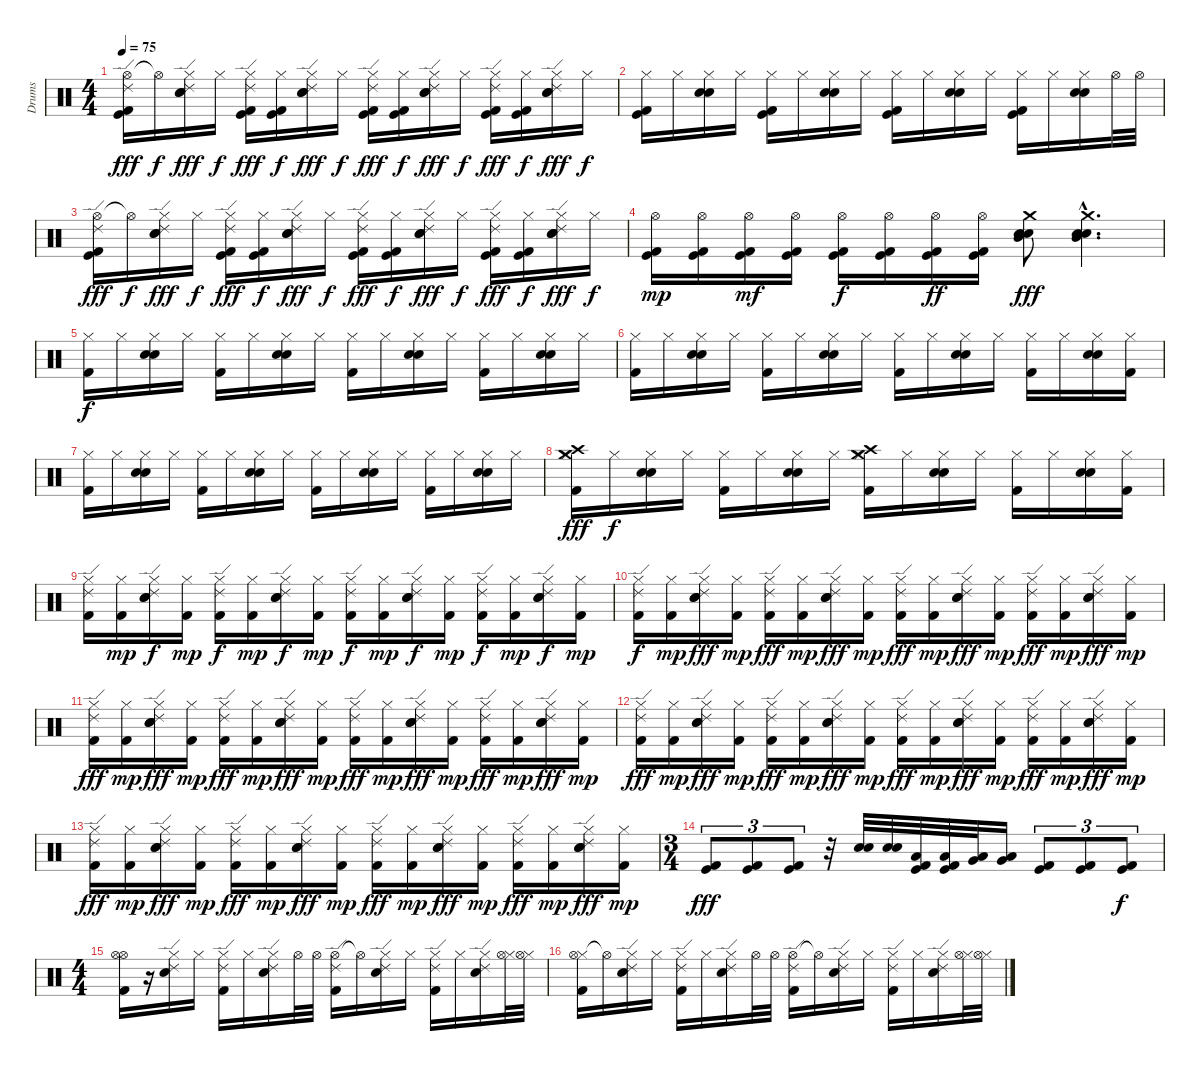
\track ("Drums" "Drums") {instrument percussion}
\staff {score}
\articulation defaults
\ts (4 4)
\tempo 75
\clef neutral
\ks c
("Hi-Hat (open)" "Kick (hit) 2" "Kick (hit)" "Ride (edge) 2").16{dy fff} "Hi-Hat (open)"{t}.16{dy f} ("Hi-Hat (closed)" "Electric Snare (hit)" "Snare (hit) 2" "Ride (edge) 2").16{dy fff} "Hi-Hat (closed)".16{dy f} ("Hi-Hat (closed)" "Kick (hit) 2" "Kick (hit)" "Ride (edge) 2").16{dy fff} ("Hi-Hat (closed)" "Kick (hit) 2" "Kick (hit)").16{dy f} ("Hi-Hat (closed)" "Electric Snare (hit)" "Snare (hit) 2" "Ride (edge) 2").16{dy fff} "Hi-Hat (closed)".16{dy f} ("Hi-Hat (closed)" "Kick (hit) 2" "Kick (hit)" "Ride (edge) 2").16{dy fff} ("Hi-Hat (closed)" "Kick (hit) 2" "Kick (hit)").16{dy f} ("Hi-Hat (closed)" "Electric Snare (hit)" "Snare (hit) 2" "Ride (edge) 2").16{dy fff} "Hi-Hat (closed)".16{dy f} ("Hi-Hat (closed)" "Kick (hit) 2" "Kick (hit)" "Ride (edge) 2").16{dy fff} ("Hi-Hat (closed)" "Kick (hit) 2" "Kick (hit)").16{dy f} ("Hi-Hat (closed)" "Electric Snare (hit)" "Snare (hit) 2" "Ride (edge) 2").16{dy fff} "Hi-Hat (closed)".16{dy f} |
("Hi-Hat (closed)" "Kick (hit) 2" "Kick (hit)").16 "Hi-Hat (closed)".16 ("Hi-Hat (closed)" "Electric Snare (hit)" "Snare (hit) 2").16 "Hi-Hat (closed)".16 ("Hi-Hat (closed)" "Kick (hit) 2" "Kick (hit)").16 "Hi-Hat (closed)".16 ("Hi-Hat (closed)" "Electric Snare (hit)" "Snare (hit) 2").16 "Hi-Hat (closed)".16 ("Hi-Hat (closed)" "Kick (hit) 2" "Kick (hit)").16 "Hi-Hat (closed)".16 ("Hi-Hat (closed)" "Electric Snare (hit)" "Snare (hit) 2").16 "Hi-Hat (closed)".16 ("Hi-Hat (closed)" "Kick (hit) 2" "Kick (hit)").16 "Hi-Hat (closed)".16 ("Hi-Hat (closed)" "Electric Snare (hit)" "Snare (hit) 2").16 "Hi-Hat (open)".32 "Hi-Hat (open)".32 |
("Hi-Hat (open)" "Kick (hit) 2" "Kick (hit)" "Ride (edge) 2").16{dy fff} "Hi-Hat (open)"{t}.16{dy f} ("Hi-Hat (closed)" "Electric Snare (hit)" "Snare (hit) 2" "Ride (edge) 2").16{dy fff} "Hi-Hat (closed)".16{dy f} ("Hi-Hat (closed)" "Kick (hit) 2" "Kick (hit)" "Ride (edge) 2").16{dy fff} ("Hi-Hat (closed)" "Kick (hit) 2" "Kick (hit)").16{dy f} ("Hi-Hat (closed)" "Electric Snare (hit)" "Snare (hit) 2" "Ride (edge) 2").16{dy fff} "Hi-Hat (closed)".16{dy f} ("Hi-Hat (closed)" "Kick (hit) 2" "Kick (hit)" "Ride (edge) 2").16{dy fff} ("Hi-Hat (closed)" "Kick (hit) 2" "Kick (hit)").16{dy f} ("Hi-Hat (closed)" "Electric Snare (hit)" "Snare (hit) 2" "Ride (edge) 2").16{dy fff} "Hi-Hat (closed)".16{dy f} ("Hi-Hat (closed)" "Kick (hit) 2" "Kick (hit)" "Ride (edge) 2").16{dy fff} ("Hi-Hat (closed)" "Kick (hit) 2" "Kick (hit)").16{dy f} ("Hi-Hat (closed)" "Electric Snare (hit)" "Snare (hit) 2" "Ride (edge) 2").16{dy fff} "Hi-Hat (closed)".16{dy f} |
("Hi-Hat (open)" "Kick (hit)" "Kick (hit) 2").16{dy mp} ("Hi-Hat (open)" "Kick (hit)" "Kick (hit) 2").16 ("Hi-Hat (open)" "Kick (hit)" "Kick (hit) 2").16{dy mf} ("Hi-Hat (open)" "Kick (hit)" "Kick (hit) 2").16 ("Hi-Hat (open)" "Kick (hit)" "Kick (hit) 2").16{dy f} ("Hi-Hat (open)" "Kick (hit)" "Kick (hit) 2").16 ("Hi-Hat (open)" "Kick (hit)" "Kick (hit) 2").16{dy ff} ("Hi-Hat (open)" "Kick (hit)" "Kick (hit) 2").16 ("Crash medium (hit)" "Electric Snare (hit)" "Snare (hit) 2" "Mid Tom (hit)").8{dy fff} ("Crash medium (hit)"{hac} "Electric Snare (hit)"{hac} "Snare (hit) 2"{hac} "Mid Tom (hit)"{hac}).4{d} |
("Kick (hit) 2" "Hi-Hat (closed)").16{dy f} "Hi-Hat (closed)".16 ("Electric Snare (hit)" "Snare (hit) 2" "Hi-Hat (closed)").16 "Hi-Hat (closed)".16 ("Kick (hit) 2" "Hi-Hat (closed)").16 "Hi-Hat (closed)".16 ("Electric Snare (hit)" "Snare (hit) 2" "Hi-Hat (closed)").16 "Hi-Hat (closed)".16 ("Kick (hit) 2" "Hi-Hat (closed)").16 "Hi-Hat (closed)".16 ("Electric Snare (hit)" "Snare (hit) 2" "Hi-Hat (closed)").16 "Hi-Hat (closed)".16 ("Kick (hit) 2" "Hi-Hat (closed)").16 "Hi-Hat (closed)".16 ("Electric Snare (hit)" "Snare (hit) 2" "Hi-Hat (closed)").16 "Hi-Hat (closed)".16 |
("Kick (hit) 2" "Hi-Hat (closed)").16 "Hi-Hat (closed)".16 ("Electric Snare (hit)" "Snare (hit) 2" "Hi-Hat (closed)").16 "Hi-Hat (closed)".16 ("Kick (hit) 2" "Hi-Hat (closed)").16 "Hi-Hat (closed)".16 ("Electric Snare (hit)" "Snare (hit) 2" "Hi-Hat (closed)").16 "Hi-Hat (closed)".16 ("Kick (hit) 2" "Hi-Hat (closed)").16 "Hi-Hat (closed)".16 ("Electric Snare (hit)" "Snare (hit) 2" "Hi-Hat (closed)").16 "Hi-Hat (closed)".16 ("Kick (hit) 2" "Hi-Hat (closed)").16 "Hi-Hat (closed)".16 ("Electric Snare (hit)" "Snare (hit) 2" "Hi-Hat (closed)").16 ("Kick (hit) 2" "Hi-Hat (closed)").16 |
("Kick (hit) 2" "Hi-Hat (closed)").16 "Hi-Hat (closed)".16 ("Electric Snare (hit)" "Snare (hit) 2" "Hi-Hat (closed)").16 "Hi-Hat (closed)".16 ("Kick (hit) 2" "Hi-Hat (closed)").16 "Hi-Hat (closed)".16 ("Electric Snare (hit)" "Snare (hit) 2" "Hi-Hat (closed)").16 "Hi-Hat (closed)".16 ("Kick (hit) 2" "Hi-Hat (closed)").16 "Hi-Hat (closed)".16 ("Electric Snare (hit)" "Snare (hit) 2" "Hi-Hat (closed)").16 "Hi-Hat (closed)".16 ("Kick (hit) 2" "Hi-Hat (closed)").16 "Hi-Hat (closed)".16 ("Electric Snare (hit)" "Snare (hit) 2" "Hi-Hat (closed)").16 "Hi-Hat (closed)".16 |
("Crash medium (hit)" "Crash high (hit)" "Kick (hit) 2" "Hi-Hat (closed)").16{dy fff} "Hi-Hat (closed)".16{dy f} ("Electric Snare (hit)" "Snare (hit) 2" "Hi-Hat (closed)").16 "Hi-Hat (closed)".16 ("Kick (hit) 2" "Hi-Hat (closed)").16 "Hi-Hat (closed)".16 ("Electric Snare (hit)" "Snare (hit) 2" "Hi-Hat (closed)").16 "Hi-Hat (closed)".16 ("Crash medium (hit)" "Crash high (hit)" "Kick (hit) 2" "Hi-Hat (closed)").16 "Hi-Hat (closed)".16 ("Electric Snare (hit)" "Snare (hit) 2" "Hi-Hat (closed)").16 "Hi-Hat (closed)".16 ("Kick (hit) 2" "Hi-Hat (closed)").16 "Hi-Hat (closed)".16 ("Electric Snare (hit)" "Snare (hit) 2" "Hi-Hat (closed)").16 ("Kick (hit) 2" "Hi-Hat (closed)").16 |
("Ride (edge) 2" "Kick (hit) 2" "Hi-Hat (closed)").16 ("Kick (hit) 2" "Hi-Hat (closed)").16{dy mp} ("Ride (edge) 2" "Electric Snare (hit)" "Snare (hit) 2" "Hi-Hat (closed)").16{dy f} ("Kick (hit) 2" "Hi-Hat (closed)").16{dy mp} ("Ride (edge) 2" "Kick (hit) 2" "Hi-Hat (closed)").16{dy f} ("Kick (hit) 2" "Hi-Hat (closed)").16{dy mp} ("Ride (edge) 2" "Electric Snare (hit)" "Snare (hit) 2" "Hi-Hat (closed)").16{dy f} ("Kick (hit) 2" "Hi-Hat (closed)").16{dy mp} ("Ride (edge) 2" "Kick (hit) 2" "Hi-Hat (closed)").16{dy f} ("Kick (hit) 2" "Hi-Hat (closed)").16{dy mp} ("Ride (edge) 2" "Electric Snare (hit)" "Snare (hit) 2" "Hi-Hat (closed)").16{dy f} ("Kick (hit) 2" "Hi-Hat (closed)").16{dy mp} ("Ride (edge) 2" "Kick (hit) 2" "Hi-Hat (closed)").16{dy f} ("Kick (hit) 2" "Hi-Hat (closed)").16{dy mp} ("Ride (edge) 2" "Electric Snare (hit)" "Snare (hit) 2" "Hi-Hat (closed)").16{dy f} ("Kick (hit) 2" "Hi-Hat (closed)").16{dy mp} |
("Ride (edge) 2" "Kick (hit) 2" "Hi-Hat (closed)").16{dy f} ("Kick (hit) 2" "Hi-Hat (closed)").16{dy mp} ("Ride (edge) 2" "Electric Snare (hit)" "Snare (hit) 2" "Hi-Hat (closed)").16{dy fff} ("Kick (hit) 2" "Hi-Hat (closed)").16{dy mp} ("Ride (edge) 2" "Kick (hit) 2" "Hi-Hat (closed)").16{dy fff} ("Kick (hit) 2" "Hi-Hat (closed)").16{dy mp} ("Ride (edge) 2" "Electric Snare (hit)" "Snare (hit) 2" "Hi-Hat (closed)").16{dy fff} ("Kick (hit) 2" "Hi-Hat (closed)").16{dy mp} ("Ride (edge) 2" "Kick (hit) 2" "Hi-Hat (closed)").16{dy fff} ("Kick (hit) 2" "Hi-Hat (closed)").16{dy mp} ("Ride (edge) 2" "Electric Snare (hit)" "Snare (hit) 2" "Hi-Hat (closed)").16{dy fff} ("Kick (hit) 2" "Hi-Hat (closed)").16{dy mp} ("Ride (edge) 2" "Kick (hit) 2" "Hi-Hat (closed)").16{dy fff} ("Kick (hit) 2" "Hi-Hat (closed)").16{dy mp} ("Ride (edge) 2" "Electric Snare (hit)" "Snare (hit) 2" "Hi-Hat (closed)").16{dy fff} ("Kick (hit) 2" "Hi-Hat (closed)").16{dy mp} |
("Ride (edge) 2" "Kick (hit) 2" "Hi-Hat (closed)").16{dy fff} ("Kick (hit) 2" "Hi-Hat (closed)").16{dy mp} ("Ride (edge) 2" "Electric Snare (hit)" "Snare (hit) 2" "Hi-Hat (closed)").16{dy fff} ("Kick (hit) 2" "Hi-Hat (closed)").16{dy mp} ("Ride (edge) 2" "Kick (hit) 2" "Hi-Hat (closed)").16{dy fff} ("Kick (hit) 2" "Hi-Hat (closed)").16{dy mp} ("Ride (edge) 2" "Electric Snare (hit)" "Snare (hit) 2" "Hi-Hat (closed)").16{dy fff} ("Kick (hit) 2" "Hi-Hat (closed)").16{dy mp} ("Ride (edge) 2" "Kick (hit) 2" "Hi-Hat (closed)").16{dy fff} ("Kick (hit) 2" "Hi-Hat (closed)").16{dy mp} ("Ride (edge) 2" "Electric Snare (hit)" "Snare (hit) 2" "Hi-Hat (closed)").16{dy fff} ("Kick (hit) 2" "Hi-Hat (closed)").16{dy mp} ("Ride (edge) 2" "Kick (hit) 2" "Hi-Hat (closed)").16{dy fff} ("Kick (hit) 2" "Hi-Hat (closed)").16{dy mp} ("Ride (edge) 2" "Electric Snare (hit)" "Snare (hit) 2" "Hi-Hat (closed)").16{dy fff} ("Kick (hit) 2" "Hi-Hat (closed)").16{dy mp} |
("Ride (edge) 2" "Kick (hit) 2" "Hi-Hat (closed)").16{dy fff} ("Kick (hit) 2" "Hi-Hat (closed)").16{dy mp} ("Ride (edge) 2" "Electric Snare (hit)" "Snare (hit) 2" "Hi-Hat (closed)").16{dy fff} ("Kick (hit) 2" "Hi-Hat (closed)").16{dy mp} ("Ride (edge) 2" "Kick (hit) 2" "Hi-Hat (closed)").16{dy fff} ("Kick (hit) 2" "Hi-Hat (closed)").16{dy mp} ("Ride (edge) 2" "Electric Snare (hit)" "Snare (hit) 2" "Hi-Hat (closed)").16{dy fff} ("Kick (hit) 2" "Hi-Hat (closed)").16{dy mp} ("Ride (edge) 2" "Kick (hit) 2" "Hi-Hat (closed)").16{dy fff} ("Kick (hit) 2" "Hi-Hat (closed)").16{dy mp} ("Ride (edge) 2" "Electric Snare (hit)" "Snare (hit) 2" "Hi-Hat (closed)").16{dy fff} ("Kick (hit) 2" "Hi-Hat (closed)").16{dy mp} ("Ride (edge) 2" "Kick (hit) 2" "Hi-Hat (closed)").16{dy fff} ("Kick (hit) 2" "Hi-Hat (closed)").16{dy mp} ("Ride (edge) 2" "Electric Snare (hit)" "Snare (hit) 2" "Hi-Hat (closed)").16{dy fff} ("Kick (hit) 2" "Hi-Hat (closed)").16{dy mp} |
("Ride (edge) 2" "Kick (hit) 2" "Hi-Hat (closed)").16{dy fff} ("Kick (hit) 2" "Hi-Hat (closed)").16{dy mp} ("Ride (edge) 2" "Electric Snare (hit)" "Snare (hit) 2" "Hi-Hat (closed)").16{dy fff} ("Kick (hit) 2" "Hi-Hat (closed)").16{dy mp} ("Ride (edge) 2" "Kick (hit) 2" "Hi-Hat (closed)").16{dy fff} ("Kick (hit) 2" "Hi-Hat (closed)").16{dy mp} ("Ride (edge) 2" "Electric Snare (hit)" "Snare (hit) 2" "Hi-Hat (closed)").16{dy fff} ("Kick (hit) 2" "Hi-Hat (closed)").16{dy mp} ("Ride (edge) 2" "Kick (hit) 2" "Hi-Hat (closed)").16{dy fff} ("Kick (hit) 2" "Hi-Hat (closed)").16{dy mp} ("Ride (edge) 2" "Electric Snare (hit)" "Snare (hit) 2" "Hi-Hat (closed)").16{dy fff} ("Kick (hit) 2" "Hi-Hat (closed)").16{dy mp} ("Ride (edge) 2" "Kick (hit) 2" "Hi-Hat (closed)").16{dy fff} ("Kick (hit) 2" "Hi-Hat (closed)").16{dy mp} ("Ride (edge) 2" "Electric Snare (hit)" "Snare (hit) 2" "Hi-Hat (closed)").16{dy fff} ("Kick (hit) 2" "Hi-Hat (closed)").16{dy mp} |
\ts (3 4)
("Kick (hit) 2" "Kick (hit)").8{tu (3 2) dy fff} ("Kick (hit) 2" "Kick (hit)").8{tu (3 2)} ("Kick (hit) 2" "Kick (hit)").8{tu (3 2)} r.32 ("Snare (hit) 2" "Electric Snare (hit)").32 ("Snare (hit) 2" "Electric Snare (hit)").32 ("Kick (hit) 2" "Kick (hit)" "Low Tom (hit)").32 ("Kick (hit) 2" "Kick (hit)" "Low Tom (hit)").32 ("Low Tom (hit)" "Very Low Tom (hit)").32 ("Low Tom (hit)" "Very Low Tom (hit)").16 ("Kick (hit) 2" "Kick (hit)").8{tu (3 2)} ("Kick (hit) 2" "Kick (hit)").8{tu (3 2)} ("Kick (hit) 2" "Kick (hit)").8{tu (3 2) dy f} |
\ts (4 4)
("Hi-Hat (open)" "Kick (hit) 2" "Hi-Hat (open)").16 r.16 ("Hi-Hat (closed)" "Snare (hit) 2" "Ride (edge) 2").16 "Hi-Hat (closed)".16 ("Hi-Hat (closed)" "Kick (hit) 2" "Ride (edge) 2").16 "Hi-Hat (closed)".16 ("Hi-Hat (closed)" "Snare (hit) 2" "Ride (edge) 2").16 "Hi-Hat (open)".32 "Hi-Hat (open)".32 ("Hi-Hat (open)" "Kick (hit) 2" "Ride (edge) 2").16 "Hi-Hat (open)"{t}.16 ("Hi-Hat (closed)" "Snare (hit) 2" "Ride (edge) 2").16 "Hi-Hat (closed)".16 ("Hi-Hat (closed)" "Kick (hit) 2" "Ride (edge) 2").16 "Hi-Hat (closed)".16 ("Hi-Hat (closed)" "Snare (hit) 2" "Ride (edge) 2").16 ("Hi-Hat (closed)" "Hi-Hat (open)").32 ("Hi-Hat (closed)" "Hi-Hat (open)").32 |
("Hi-Hat (closed)" "Kick (hit) 2" "Hi-Hat (open)").16 "Hi-Hat (open)"{t}.16 ("Hi-Hat (closed)" "Snare (hit) 2" "Ride (edge) 2").16 "Hi-Hat (closed)".16 ("Hi-Hat (closed)" "Kick (hit) 2" "Ride (edge) 2").16 "Hi-Hat (closed)".16 ("Hi-Hat (closed)" "Snare (hit) 2" "Ride (edge) 2").16 "Hi-Hat (open)".32 "Hi-Hat (open)".32 ("Hi-Hat (open)" "Kick (hit) 2" "Ride (edge) 2").16 "Hi-Hat (open)"{t}.16 ("Hi-Hat (closed)" "Snare (hit) 2" "Ride (edge) 2").16 "Hi-Hat (closed)".16 ("Hi-Hat (closed)" "Kick (hit) 2" "Ride (edge) 2").16 "Hi-Hat (closed)".16 ("Hi-Hat (closed)" "Snare (hit) 2" "Ride (edge) 2").16 ("Hi-Hat (closed)" "Hi-Hat (open)").32 ("Hi-Hat (closed)" "Hi-Hat (open)").32
